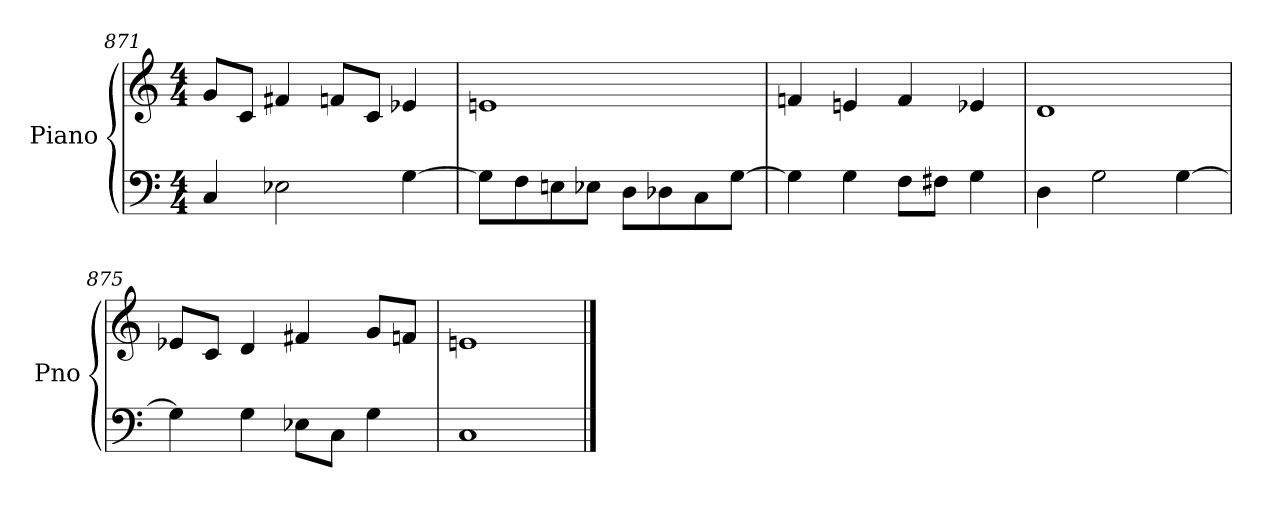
**kern	**kern
*part1	*part1
*staff2	*staff1
*I"Piano	*
*I'Pno	*
!!LO:LB:g=z
*clefF4	*clefG2
*k[]	*k[]
*M4/4	*M4/4
=871	=871
4C/	8g/L
.	8c/J
2E-X\	4f#X/
.	8fn/L
.	8c/J
[4G\	4e-X/
=872	=872
8G\L]	1en
8F\	.
8En\	.
8E-X\J	.
8D\L	.
8D-X\	.
8C\	.
[8G\J	.
=873	=873
4G\]	4fn/
4G\	4en/
8F\L	4f/
8F#X\J	.
4G\	4e-X/
=874	=874
4D\	1d
2G\	.
[4G\	.
=875	=875
4G\]	8e-X/L
.	8c/J
4G\	4d/
8E-X\L	4f#X/
8C\J	.
4G\	8g/L
.	8fn/J
=876	=876
1C	1en
==	==
*-	*-
